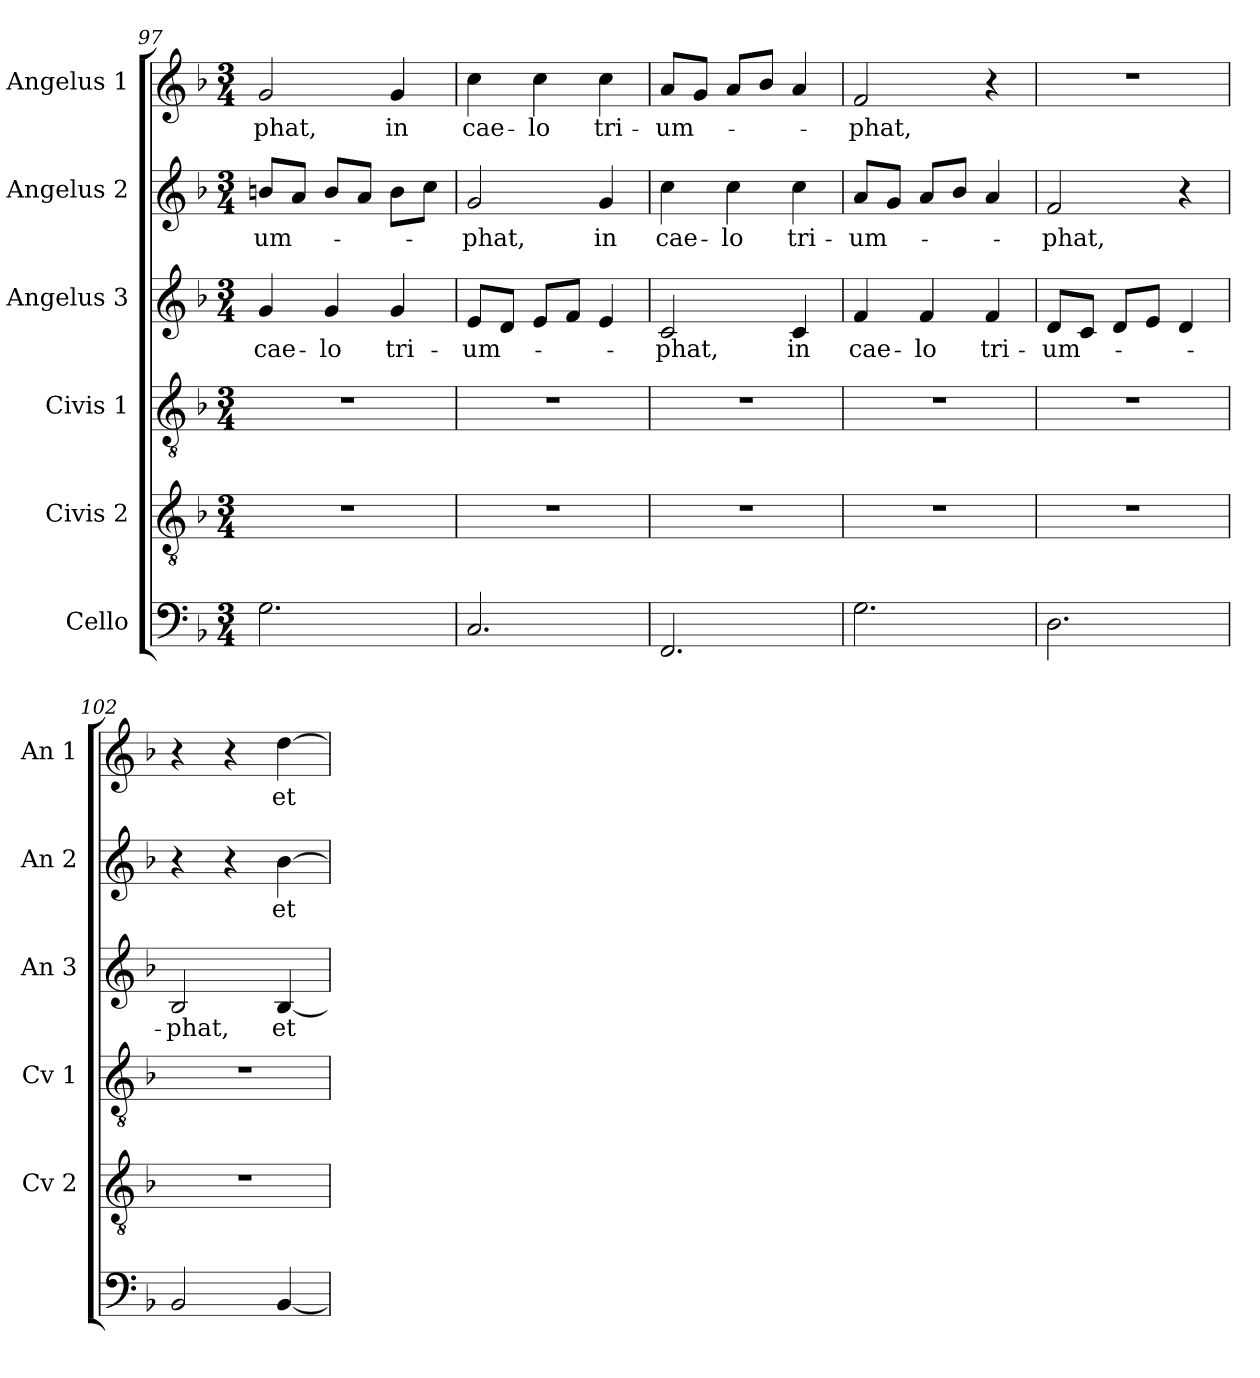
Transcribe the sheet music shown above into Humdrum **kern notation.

**kern	**kern	**kern	**kern	**text	**kern	**text	**kern	**text
*part6	*part5	*part4	*part3	*part3	*part2	*part2	*part1	*part1
*staff6	*staff5	*staff4	*staff3	*staff3	*staff2	*staff2	*staff1	*staff1
*I"Cello	*I"Civis 2	*I"Civis 1	*I"Angelus 3	*	*I"Angelus 2	*	*I"Angelus 1	*
*	*I'Cv 2	*I'Cv 1	*I'An 3	*	*I'An 2	*	*I'An 1	*
*clefF4	*clefGv2	*clefGv2	*clefG2	*	*clefG2	*	*clefG2	*
*k[b-]	*k[b-]	*k[b-]	*k[b-]	*	*k[b-]	*	*k[b-]	*
*F:	*F:	*F:	*F:	*	*F:	*	*F:	*
*M3/4	*M3/4	*M3/4	*M3/4	*	*M3/4	*	*M3/4	*
=97	=97	=97	=97	=97	=97	=97	=97	=97
!	!	!	!	!LO:LY:b	!	!	!	!
!	!	!	!	!	!	!LO:LY:b	!	!
!	!	!	!	!	!	!	!	!LO:LY:b
2.G\	2.r	2.r	4g/	cae-	8bn/L	-um-	2g/	-phat,
.	.	.	.	.	8a/J	.	.	.
!	!	!	!	!LO:LY:b	!	!	!	!
.	.	.	4g/	-lo	8b/L	.	.	.
.	.	.	.	.	8a/J	.	.	.
!	!	!	!	!LO:LY:b	!	!	!	!
!	!	!	!	!	!	!	!	!LO:LY:b
.	.	.	4g/	tri-	8b\L	.	4g/	in
.	.	.	.	.	8cc\J	.	.	.
=98	=98	=98	=98	=98	=98	=98	=98	=98
!	!	!	!	!LO:LY:b	!	!	!	!
!	!	!	!	!	!	!LO:LY:b	!	!
!	!	!	!	!	!	!	!	!LO:LY:b
2.C/	2.r	2.r	8e/L	-um-	2g/	-phat,	4cc\	cae-
.	.	.	8d/J	.	.	.	.	.
!	!	!	!	!	!	!	!	!LO:LY:b
.	.	.	8e/L	.	.	.	4cc\	-lo
.	.	.	8f/J	.	.	.	.	.
!	!	!	!	!	!	!LO:LY:b	!	!
!	!	!	!	!	!	!	!	!LO:LY:b
.	.	.	4e/	.	4g/	in	4cc\	tri-
=99	=99	=99	=99	=99	=99	=99	=99	=99
!	!	!	!	!LO:LY:b	!	!	!	!
!	!	!	!	!	!	!LO:LY:b	!	!
!	!	!	!	!	!	!	!	!LO:LY:b
2.FF/	2.r	2.r	2c/	-phat,	4cc\	cae-	8a/L	-um-
.	.	.	.	.	.	.	8g/J	.
!	!	!	!	!	!	!LO:LY:b	!	!
.	.	.	.	.	4cc\	-lo	8a/L	.
.	.	.	.	.	.	.	8b-/J	.
!	!	!	!	!LO:LY:b	!	!	!	!
!	!	!	!	!	!	!LO:LY:b	!	!
.	.	.	4c/	in	4cc\	tri-	4a/	.
=100	=100	=100	=100	=100	=100	=100	=100	=100
!	!	!	!	!LO:LY:b	!	!	!	!
!	!	!	!	!	!	!LO:LY:b	!	!
!	!	!	!	!	!	!	!	!LO:LY:b
2.G\	2.r	2.r	4f/	cae-	8a/L	-um-	2f/	-phat,
.	.	.	.	.	8g/J	.	.	.
!	!	!	!	!LO:LY:b	!	!	!	!
.	.	.	4f/	-lo	8a/L	.	.	.
.	.	.	.	.	8b-/J	.	.	.
!	!	!	!	!LO:LY:b	!	!	!	!
.	.	.	4f/	tri-	4a/	.	4r	.
=101	=101	=101	=101	=101	=101	=101	=101	=101
!	!	!	!	!LO:LY:b	!	!	!	!
!	!	!	!	!	!	!LO:LY:b	!	!
2.D\	2.r	2.r	8d/L	-um-	2f/	-phat,	2.r	.
.	.	.	8c/J	.	.	.	.	.
.	.	.	8d/L	.	.	.	.	.
.	.	.	8e/J	.	.	.	.	.
.	.	.	4d/	.	4r	.	.	.
!!LO:LB:g=z
=102	=102	=102	=102	=102	=102	=102	=102	=102
!	!	!	!	!LO:LY:b	!	!	!	!
2BB-/	2.r	2.r	2B-/	-phat,	4r	.	4r	.
.	.	.	.	.	4r	.	4r	.
!	!	!	!	!LO:LY:b	!	!	!	!
!	!	!	!	!	!	!LO:LY:b	!	!
!	!	!	!	!	!	!	!	!LO:LY:b
[4BB-/	.	.	[4B-/	et	[4b-\	et	[4dd\	et
=	=	=	=	=	=	=	=	=
*-	*-	*-	*-	*-	*-	*-	*-	*-
